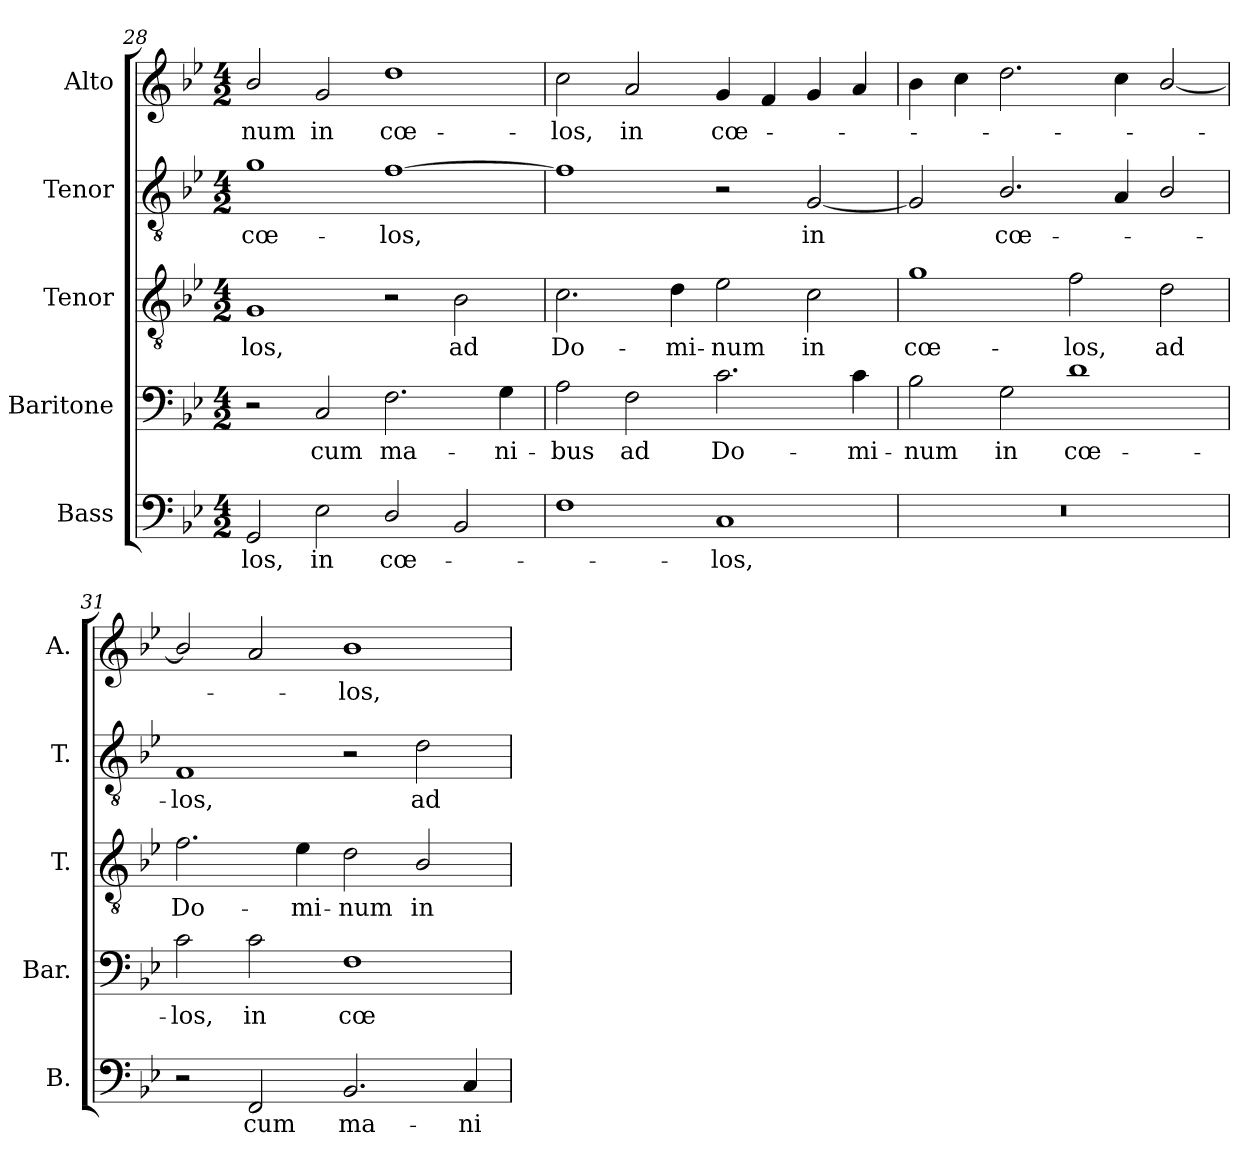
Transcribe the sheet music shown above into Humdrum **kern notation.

**kern	**text	**kern	**text	**kern	**text	**kern	**text	**kern	**text
*part5	*part5	*part4	*part4	*part3	*part3	*part2	*part2	*part1	*part1
*staff5	*staff5	*staff4	*staff4	*staff3	*staff3	*staff2	*staff2	*staff1	*staff1
*I"Bass	*	*I"Baritone	*	*I"Tenor	*	*I"Tenor	*	*I"Alto	*
*I'B.	*	*I'Bar.	*	*I'T.	*	*I'T.	*	*I'A.	*
*clefF4	*	*clefF4	*	*clefGv2	*	*clefGv2	*	*clefG2	*
*	*	*	*	*ITrd7c12	*	*ITrd7c12	*	*	*
*k[b-e-]	*	*k[b-e-]	*	*k[b-e-]	*	*k[b-e-]	*	*k[b-e-]	*
*B-:	*	*B-:	*	*B-:	*	*B-:	*	*B-:	*
*M4/2	*	*M4/2	*	*M4/2	*	*M4/2	*	*M4/2	*
=28	=28	=28	=28	=28	=28	=28	=28	=28	=28
!	!LO:LY:b:color=#000000	!	!	!	!	!	!	!	!
!	!	!	!	!	!LO:LY:b:color=#000000	!	!	!	!
!	!	!	!	!	!	!	!LO:LY:b:color=#000000	!	!
!	!	!	!	!	!	!	!	!	!LO:LY:b:color=#000000
2GGi/	-los,	2r	.	1GGi	-los,	1Gi	cœ-	2b-i/	-num
!	!LO:LY:b:color=#000000	!	!	!	!	!	!	!	!
!	!	!	!LO:LY:b:color=#000000	!	!	!	!	!	!
!	!	!	!	!	!	!	!	!	!LO:LY:b:color=#000000
2E-i\	in	2Ci/	cum	.	.	.	.	2gi/	in
!	!LO:LY:b:color=#000000	!	!	!	!	!	!	!	!
!	!	!	!LO:LY:b:color=#000000	!	!	!	!	!	!
!	!	!	!	!	!	!	!LO:LY:b:color=#000000	!	!
!	!	!	!	!	!	!	!	!	!LO:LY:b:color=#000000
2Di/	cœ-	2.Fi\	ma-	2r	.	[1Fi	-los,	1ddi	cœ-
!	!	!	!	!	!LO:LY:b:color=#000000	!	!	!	!
2BB-i/	.	.	.	2BB-i\	ad	.	.	.	.
!	!	!	!LO:LY:b:color=#000000	!	!	!	!	!	!
.	.	4Gi\	-ni-	.	.	.	.	.	.
=29	=29	=29	=29	=29	=29	=29	=29	=29	=29
!	!	!	!LO:LY:b:color=#000000	!	!	!	!	!	!
!	!	!	!	!	!LO:LY:b:color=#000000	!	!	!	!
!	!	!	!	!	!	!	!	!	!LO:LY:b:color=#000000
1Fi	.	2Ai\	-bus	2.Ci\	Do-	1Fi]	.	2cci\	-los,
!	!	!	!LO:LY:b:color=#000000	!	!	!	!	!	!
!	!	!	!	!	!	!	!	!	!LO:LY:b:color=#000000
.	.	2Fi\	ad	.	.	.	.	2ai/	in
!	!	!	!	!	!LO:LY:b:color=#000000	!	!	!	!
.	.	.	.	4Di\	-mi-	.	.	.	.
!	!LO:LY:b:color=#000000	!	!	!	!	!	!	!	!
!	!	!	!LO:LY:b:color=#000000	!	!	!	!	!	!
!	!	!	!	!	!LO:LY:b:color=#000000	!	!	!	!
!	!	!	!	!	!	!	!	!	!LO:LY:b:color=#000000
1Ci	-los,	2.ci\	Do-	2E-i\	-num	2r	.	4gi/	cœ-
.	.	.	.	.	.	.	.	4fi/	.
!	!	!	!	!	!LO:LY:b:color=#000000	!	!	!	!
!	!	!	!	!	!	!	!LO:LY:b:color=#000000	!	!
.	.	.	.	2Ci\	in	[2GGi/	in	4gi/	.
!	!	!	!LO:LY:b:color=#000000	!	!	!	!	!	!
.	.	4ci\	-mi-	.	.	.	.	4ai/	.
=30	=30	=30	=30	=30	=30	=30	=30	=30	=30
!LO:N:vis=1	!	!	!	!	!	!	!	!	!
!	!	!	!LO:LY:b:color=#000000	!	!	!	!	!	!
!	!	!	!	!	!LO:LY:b:color=#000000	!	!	!	!
0r	.	2B-i\	-num	1Gi	cœ-	2GGi/]	.	4b-i\	.
.	.	.	.	.	.	.	.	4cci\	.
!	!	!	!LO:LY:b:color=#000000	!	!	!	!	!	!
!	!	!	!	!	!	!	!LO:LY:b:color=#000000	!	!
.	.	2Gi\	in	.	.	2.BB-i/	cœ-	2.ddi\	.
!	!	!	!LO:LY:b:color=#000000	!	!	!	!	!	!
!	!	!	!	!	!LO:LY:b:color=#000000	!	!	!	!
.	.	1di	cœ-	2Fi\	-los,	.	.	.	.
.	.	.	.	.	.	4AAi/	.	4cci\	.
!	!	!	!	!	!LO:LY:b:color=#000000	!	!	!	!
.	.	.	.	2Di\	ad	2BB-i/	.	[2b-i/	.
!!LO:PB:g=z
=31	=31	=31	=31	=31	=31	=31	=31	=31	=31
!	!	!	!LO:LY:b:color=#000000	!	!	!	!	!	!
!	!	!	!	!	!LO:LY:b:color=#000000	!	!	!	!
!	!	!	!	!	!	!	!LO:LY:b:color=#000000	!	!
2r	.	2ci\	-los,	2.Fi\	Do-	1FFi	-los,	2b-i/]	.
!	!LO:LY:b:color=#000000	!	!	!	!	!	!	!	!
!	!	!	!LO:LY:b:color=#000000	!	!	!	!	!	!
2FFi/	cum	2ci\	in	.	.	.	.	2ai/	.
!	!	!	!	!	!LO:LY:b:color=#000000	!	!	!	!
.	.	.	.	4E-i\	-mi-	.	.	.	.
!	!LO:LY:b:color=#000000	!	!	!	!	!	!	!	!
!	!	!	!LO:LY:b:color=#000000	!	!	!	!	!	!
!	!	!	!	!	!LO:LY:b:color=#000000	!	!	!	!
!	!	!	!	!	!	!	!	!	!LO:LY:b:color=#000000
2.BB-i/	ma-	1Fi	cœ-	2Di\	-num	2r	.	1b-i	-los,
!	!	!	!	!	!LO:LY:b:color=#000000	!	!	!	!
!	!	!	!	!	!	!	!LO:LY:b:color=#000000	!	!
.	.	.	.	2BB-i/	in	2Di\	ad	.	.
!	!LO:LY:b:color=#000000	!	!	!	!	!	!	!	!
4Ci/	-ni-	.	.	.	.	.	.	.	.
=	=	=	=	=	=	=	=	=	=
*-	*-	*-	*-	*-	*-	*-	*-	*-	*-
